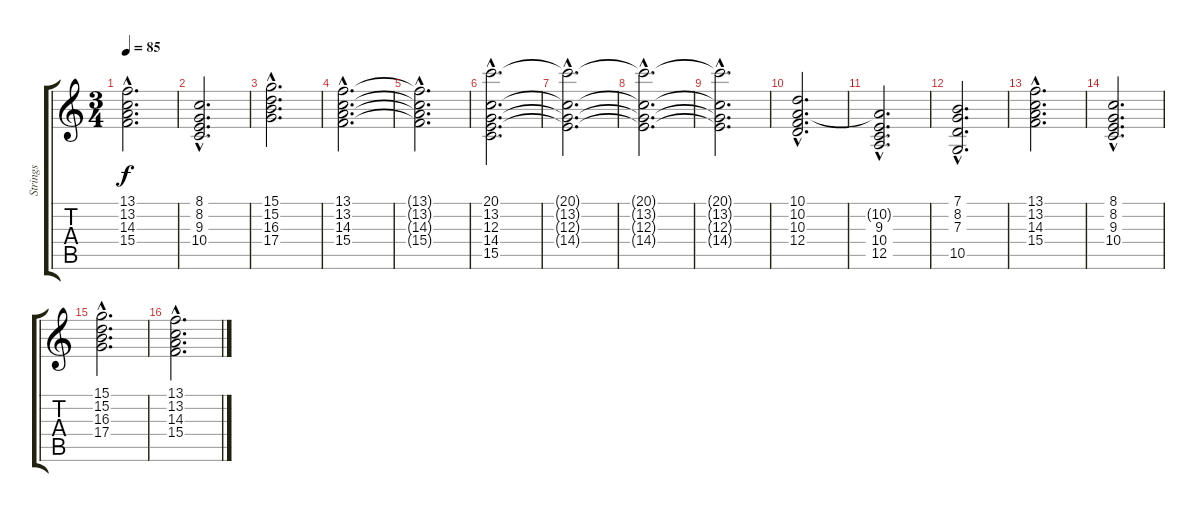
\track ("Strings" "Strings") {instrument stringensemble1}
\staff {score tabs}
\tuning (E4 B3 G3 D3 A2 E2) {hide}
\ts (3 4)
\tempo 85
\clef g2
\ks c
(13.1{hac} 13.2{hac} 14.3{hac} 15.4{hac}).2{d dy f} |
(8.1{hac} 8.2{hac} 9.3{hac} 10.4{hac}).2{d} |
(15.1{hac} 15.2{hac} 16.3{hac} 17.4{hac}).2{d} |
(13.1{hac} 13.2{hac} 14.3{hac} 15.4{hac}).2{d} |
(13.1{hac t} 13.2{hac t} 14.3{hac t} 15.4{hac t}).2{d} |
(20.1{hac} 13.2{hac} 12.3{hac} 14.4{hac} 15.5{hac}).2{d} |
(20.1{hac t} 13.2{hac t} 12.3{hac t} 14.4{hac t}).2{d} |
(20.1{hac t} 13.2{hac t} 12.3{hac t} 14.4{hac t}).2{d} |
(20.1{hac t} 13.2{hac t} 12.3{hac t} 14.4{hac t}).2{d} |
(10.1{hac} 10.2{hac} 10.3{hac} 12.4{hac}).2{d} |
(10.2{hac t} 9.3{hac} 10.4{hac} 12.5{hac}).2{d} |
(7.1{hac} 8.2{hac} 7.3{hac} 10.5{hac}).2{d} |
(13.1{hac} 13.2{hac} 14.3{hac} 15.4{hac}).2{d} |
(8.1{hac} 8.2{hac} 9.3{hac} 10.4{hac}).2{d} |
(15.1{hac} 15.2{hac} 16.3{hac} 17.4{hac}).2{d} |
(13.1{hac} 13.2{hac} 14.3{hac} 15.4{hac}).2{d}
